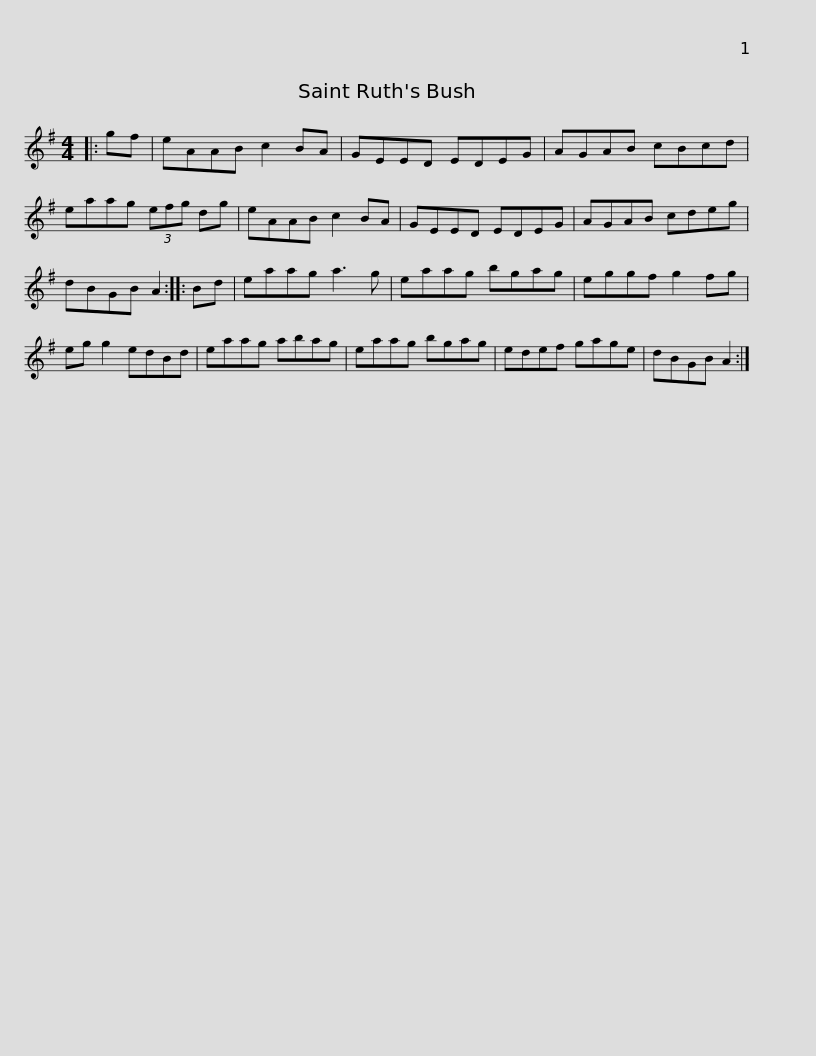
X:1
L:1/8
M:4/4
I:linebreak $
K:G
V:1 treble
V:1
|: gf | eAAB c2 BA | GEED EDEG | AGAB cBcd | eaag (3efg dg | %5
 eAAB c2 BA |$ GEED EDEG | AGAB cdeg | dBGB A2 :: Bd | %10
 eaag a3 g | eaag bgag |$ eggf g2 fg | eg g2 edBd | eaag abag | %15
 eaag bgag | edef gage |$ dBGB A2 :| %18
